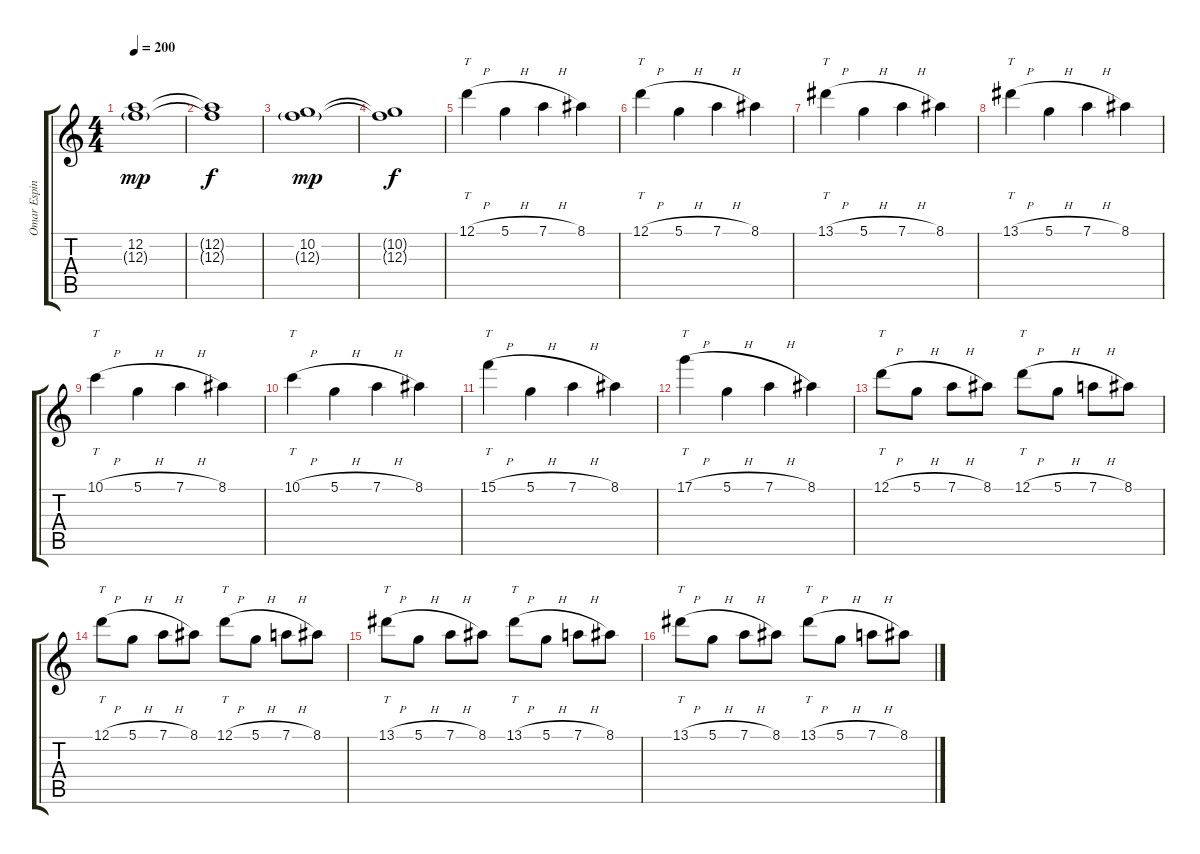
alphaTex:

\track ("Omar Espinosa - Guitar" "Omar Espin") {instrument distortionguitar}
\staff {score tabs}
\tuning (D4 A3 F3 C3 G2 C2) {hide}
\ts (4 4)
\tempo 200
\clef g2
\ks c
(12.2 12.3{g}).1{dy mp} |
(12.2{t} 12.3{t}).1{dy f} |
(10.2 12.3{g}).1{dy mp} |
(10.2{t} 12.3{t}).1{dy f} |
12.1{h}.4{tt volume 15} 5.1{h}.4 7.1{h}.4 8.1.4 |
12.1{h}.4{tt} 5.1{h}.4 7.1{h}.4 8.1.4 |
13.1{h}.4{tt} 5.1{h}.4 7.1{h}.4 8.1.4 |
13.1{h}.4{tt} 5.1{h}.4 7.1{h}.4 8.1.4 |
10.1{h}.4{tt} 5.1{h}.4 7.1{h}.4 8.1.4 |
10.1{h}.4{tt} 5.1{h}.4 7.1{h}.4 8.1.4 |
15.1{h}.4{tt} 5.1{h}.4 7.1{h}.4 8.1.4 |
17.1{h}.4{tt} 5.1{h}.4 7.1{h}.4 8.1.4 |
12.1{h}.8{tt} 5.1{h}.8 7.1{h}.8 8.1.8 12.1{h}.8{tt} 5.1{h}.8 7.1{h}.8 8.1.8 |
12.1{h}.8{tt} 5.1{h}.8 7.1{h}.8 8.1.8 12.1{h}.8{tt} 5.1{h}.8 7.1{h}.8 8.1.8 |
13.1{h}.8{tt} 5.1{h}.8 7.1{h}.8 8.1.8 13.1{h}.8{tt} 5.1{h}.8 7.1{h}.8 8.1.8 |
13.1{h}.8{tt} 5.1{h}.8 7.1{h}.8 8.1.8 13.1{h}.8{tt} 5.1{h}.8 7.1{h}.8 8.1.8
